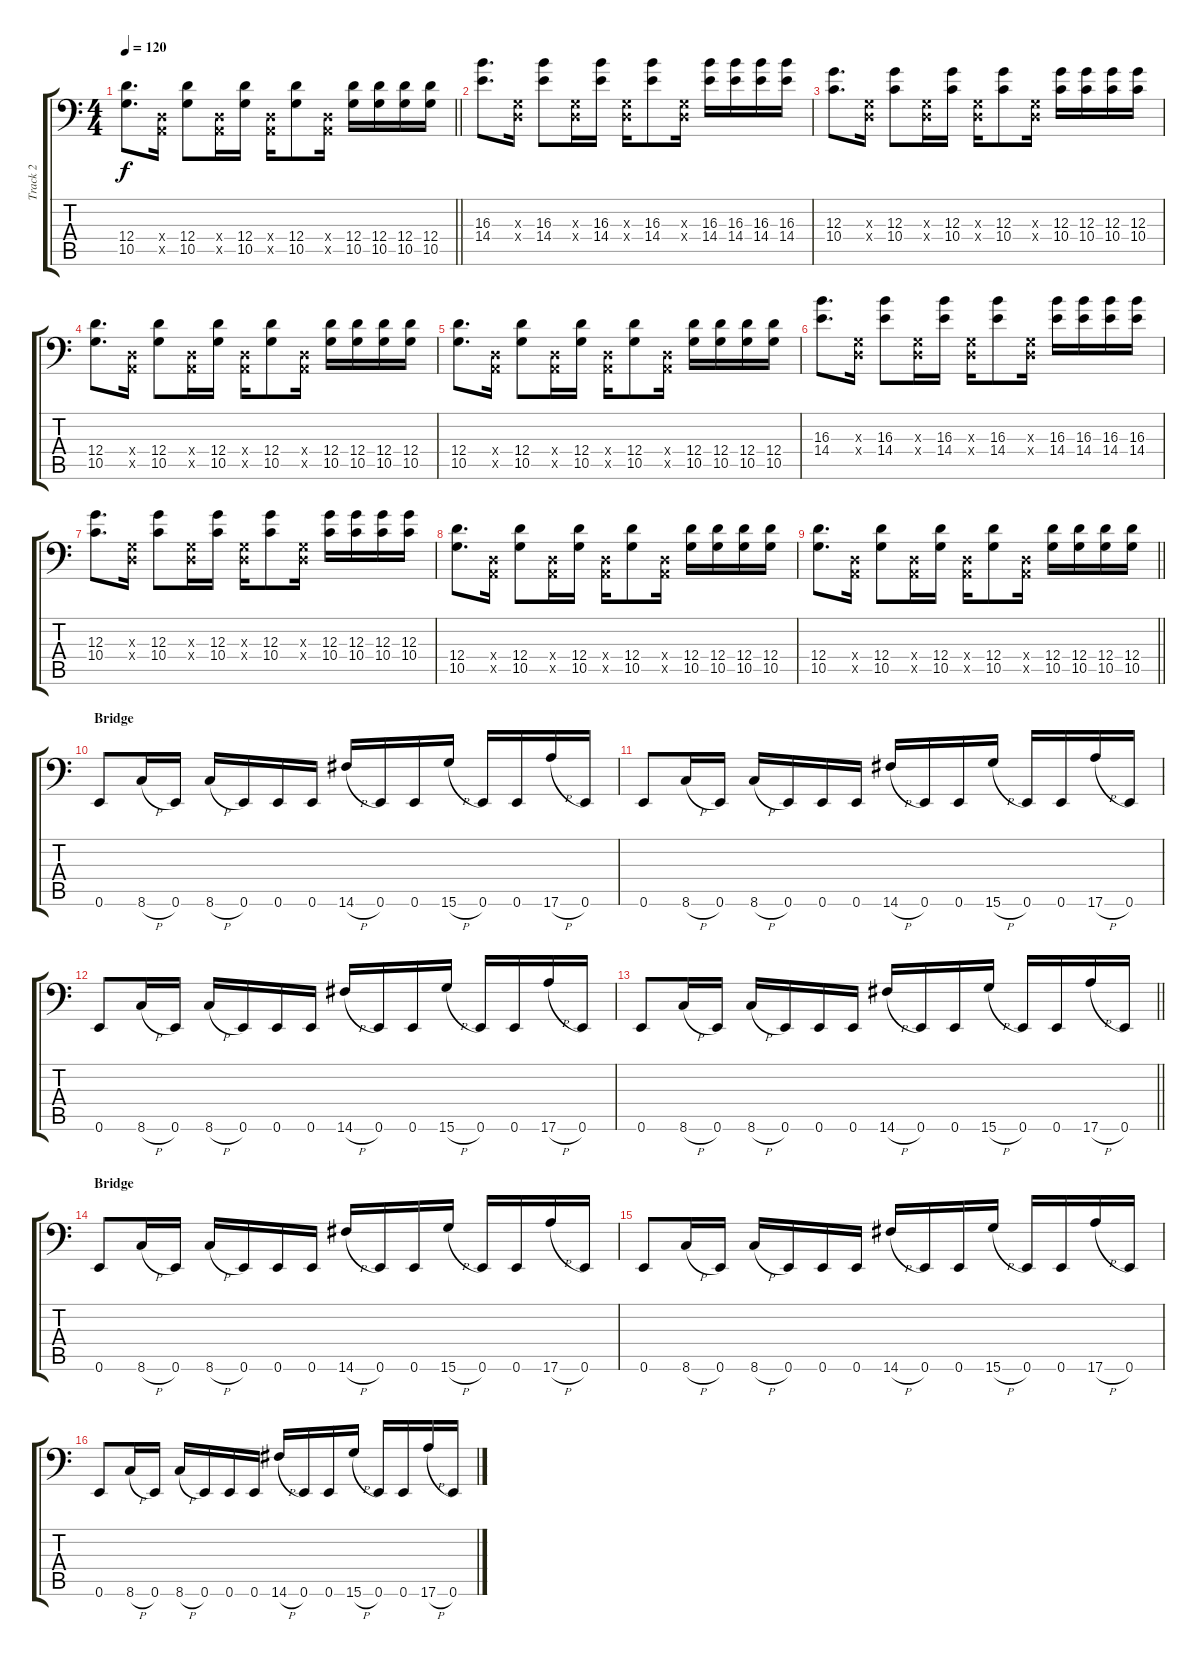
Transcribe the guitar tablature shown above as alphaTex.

\track ("Track 2" "Track 2") {instrument electricbasspick}
\staff {score tabs}
\tuning (E3 B2 G2 D2 A1 E1) {hide}
\ts (4 4)
\tempo 120
\clef f4
\barLineRight lightlight
\ks c
(12.4 10.5).8{d dy f} (0.4{x} 0.5{x}).16 (12.4 10.5).8 (0.4{x} 0.5{x}).16 (12.4 10.5).16 (0.4{x} 0.5{x}).16 (12.4 10.5).8 (0.4{x} 0.5{x}).16 (12.4 10.5).16 (12.4 10.5).16 (12.4 10.5).16 (12.4 10.5).16 |
(16.3 14.4).8{d} (0.3{x} 0.4{x}).16 (16.3 14.4).8 (0.3{x} 0.4{x}).16 (16.3 14.4).16 (0.3{x} 0.4{x}).16 (16.3 14.4).8 (0.3{x} 0.4{x}).16 (16.3 14.4).16 (16.3 14.4).16 (16.3 14.4).16 (16.3 14.4).16 |
(12.3 10.4).8{d} (0.3{x} 0.4{x}).16 (12.3 10.4).8 (0.3{x} 0.4{x}).16 (12.3 10.4).16 (0.3{x} 0.4{x}).16 (12.3 10.4).8 (0.3{x} 0.4{x}).16 (12.3 10.4).16 (12.3 10.4).16 (12.3 10.4).16 (12.3 10.4).16 |
(12.4 10.5).8{d} (0.4{x} 0.5{x}).16 (12.4 10.5).8 (0.4{x} 0.5{x}).16 (12.4 10.5).16 (0.4{x} 0.5{x}).16 (12.4 10.5).8 (0.4{x} 0.5{x}).16 (12.4 10.5).16 (12.4 10.5).16 (12.4 10.5).16 (12.4 10.5).16 |
(12.4 10.5).8{d} (0.4{x} 0.5{x}).16 (12.4 10.5).8 (0.4{x} 0.5{x}).16 (12.4 10.5).16 (0.4{x} 0.5{x}).16 (12.4 10.5).8 (0.4{x} 0.5{x}).16 (12.4 10.5).16 (12.4 10.5).16 (12.4 10.5).16 (12.4 10.5).16 |
(16.3 14.4).8{d} (0.3{x} 0.4{x}).16 (16.3 14.4).8 (0.3{x} 0.4{x}).16 (16.3 14.4).16 (0.3{x} 0.4{x}).16 (16.3 14.4).8 (0.3{x} 0.4{x}).16 (16.3 14.4).16 (16.3 14.4).16 (16.3 14.4).16 (16.3 14.4).16 |
(12.3 10.4).8{d} (0.3{x} 0.4{x}).16 (12.3 10.4).8 (0.3{x} 0.4{x}).16 (12.3 10.4).16 (0.3{x} 0.4{x}).16 (12.3 10.4).8 (0.3{x} 0.4{x}).16 (12.3 10.4).16 (12.3 10.4).16 (12.3 10.4).16 (12.3 10.4).16 |
(12.4 10.5).8{d} (0.4{x} 0.5{x}).16 (12.4 10.5).8 (0.4{x} 0.5{x}).16 (12.4 10.5).16 (0.4{x} 0.5{x}).16 (12.4 10.5).8 (0.4{x} 0.5{x}).16 (12.4 10.5).16 (12.4 10.5).16 (12.4 10.5).16 (12.4 10.5).16 |
\barLineRight lightlight
(12.4 10.5).8{d} (0.4{x} 0.5{x}).16 (12.4 10.5).8 (0.4{x} 0.5{x}).16 (12.4 10.5).16 (0.4{x} 0.5{x}).16 (12.4 10.5).8 (0.4{x} 0.5{x}).16 (12.4 10.5).16 (12.4 10.5).16 (12.4 10.5).16 (12.4 10.5).16 |
\section ("" "Bridge")
0.6.8 8.6{h}.16 0.6.16 8.6{h}.16 0.6.16 0.6.16 0.6.16 14.6{h}.16 0.6.16 0.6.16 15.6{h}.16 0.6.16 0.6.16 17.6{h}.16 0.6.16 |
0.6.8 8.6{h}.16 0.6.16 8.6{h}.16 0.6.16 0.6.16 0.6.16 14.6{h}.16 0.6.16 0.6.16 15.6{h}.16 0.6.16 0.6.16 17.6{h}.16 0.6.16 |
0.6.8 8.6{h}.16 0.6.16 8.6{h}.16 0.6.16 0.6.16 0.6.16 14.6{h}.16 0.6.16 0.6.16 15.6{h}.16 0.6.16 0.6.16 17.6{h}.16 0.6.16 |
\barLineRight lightlight
0.6.8 8.6{h}.16 0.6.16 8.6{h}.16 0.6.16 0.6.16 0.6.16 14.6{h}.16 0.6.16 0.6.16 15.6{h}.16 0.6.16 0.6.16 17.6{h}.16 0.6.16 |
\section ("" "Bridge")
0.6.8 8.6{h}.16 0.6.16 8.6{h}.16 0.6.16 0.6.16 0.6.16 14.6{h}.16 0.6.16 0.6.16 15.6{h}.16 0.6.16 0.6.16 17.6{h}.16 0.6.16 |
0.6.8 8.6{h}.16 0.6.16 8.6{h}.16 0.6.16 0.6.16 0.6.16 14.6{h}.16 0.6.16 0.6.16 15.6{h}.16 0.6.16 0.6.16 17.6{h}.16 0.6.16 |
0.6.8 8.6{h}.16 0.6.16 8.6{h}.16 0.6.16 0.6.16 0.6.16 14.6{h}.16 0.6.16 0.6.16 15.6{h}.16 0.6.16 0.6.16 17.6{h}.16 0.6.16
